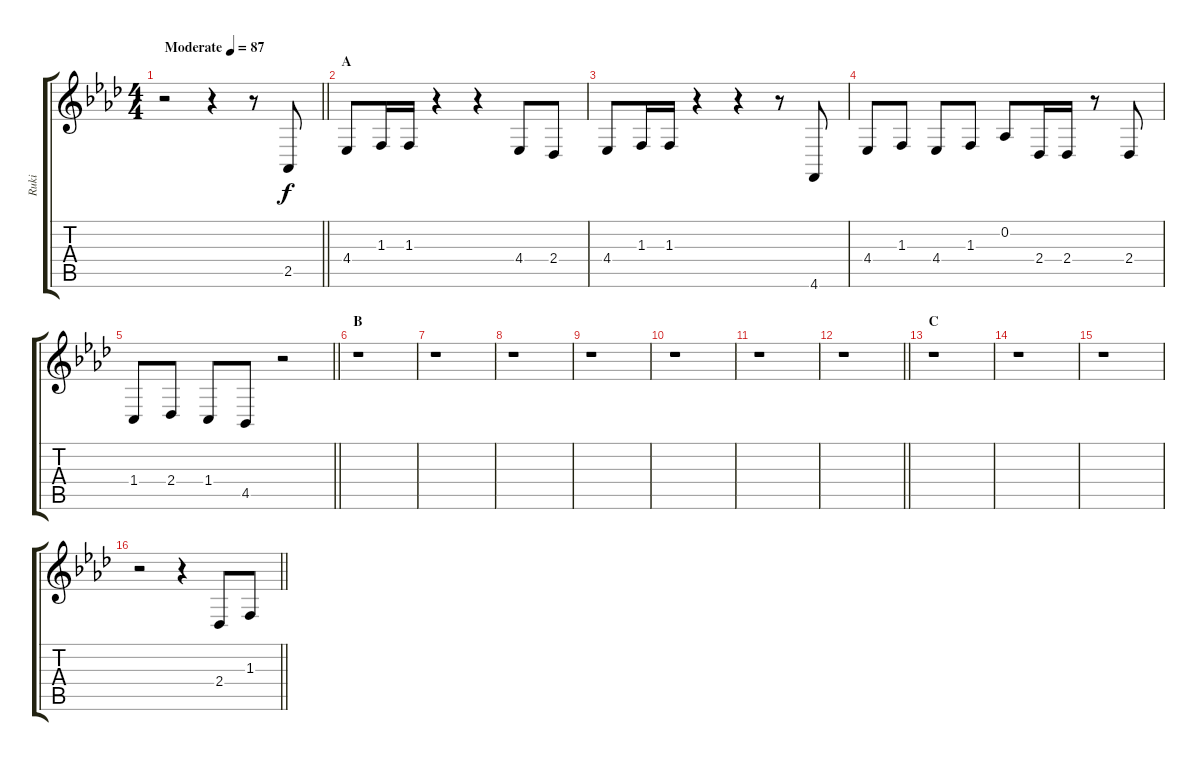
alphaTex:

\track ("Ruki" "Ruki") {instrument voiceoohs}
\staff {score tabs}
\tuning (Db4 Ab3 E3 B2 Gb2 Db2) {hide}
\ts (4 4)
\tempo (87 "Moderate")
\clef g2
\barLineRight lightlight
\ks ab
r.2{dy f instrument voiceoohs} r.4 r.8 2.5.8 |
\section ("" "A")
4.4.8 1.3.16 1.3.16 r.4 r.4 4.4.8 2.4.8 |
4.4.8 1.3.16 1.3.16 r.4 r.4 r.8 4.6.8 |
4.4.8 1.3.8 4.4.8 1.3.8 0.2.8 2.4.16 2.4.16 r.8 2.4.8 |
\barLineRight lightlight
1.4.8 2.4.8 1.4.8 4.5.8 r.2 |
\section ("" "B")
r.1 |
r.1 |
r.1 |
r.1 |
r.1 |
r.1 |
\barLineRight lightlight
r.1 |
\section ("" "C")
r.1 |
r.1 |
r.1 |
\barLineRight lightlight
r.2 r.4 2.4.8 1.3.8
